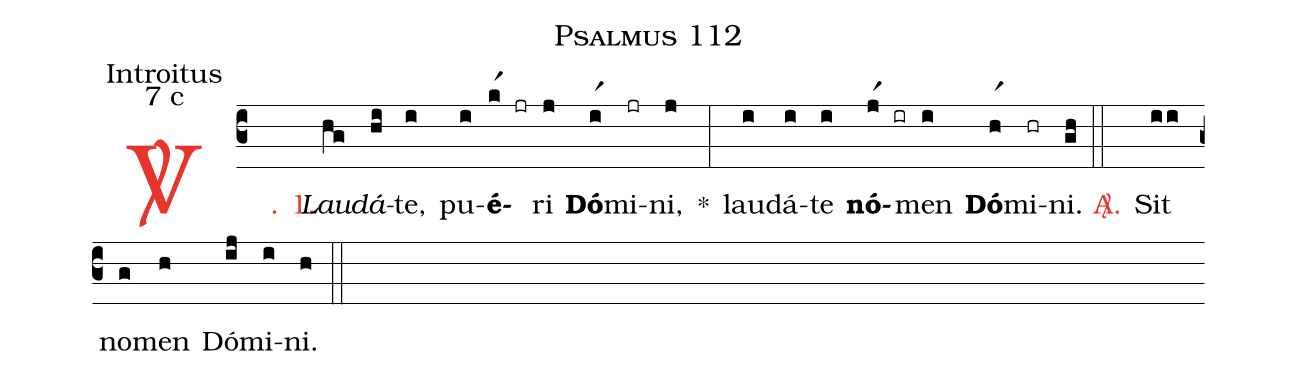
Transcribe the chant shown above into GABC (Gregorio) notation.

name: Psalmus 112;
office-part: Introitus;
mode: 7;
mode-differentia: c;
%%
(c3)

<c><sp>V/</sp>. 1.</c>() <i>Lau</i>(hg)<i>dá</i>(hi)te,(i) pu(i)<b>é</b>(kr1 jr)ri(j) <b>Dó</b>(ir1)mi(jr)ni,(j) *(:) lau(i)dá(i)te(i) <b>nó</b>(jr1 ir)men(i) <b>Dó</b>(hr1)mi(hr)ni.(gh)

(::)

<nlba><c><sp>A/</sp>.</c>() Sit</nlba>(ii) no(g)men(h) Dó(ij)mi(i)ni.(h)

(::)
